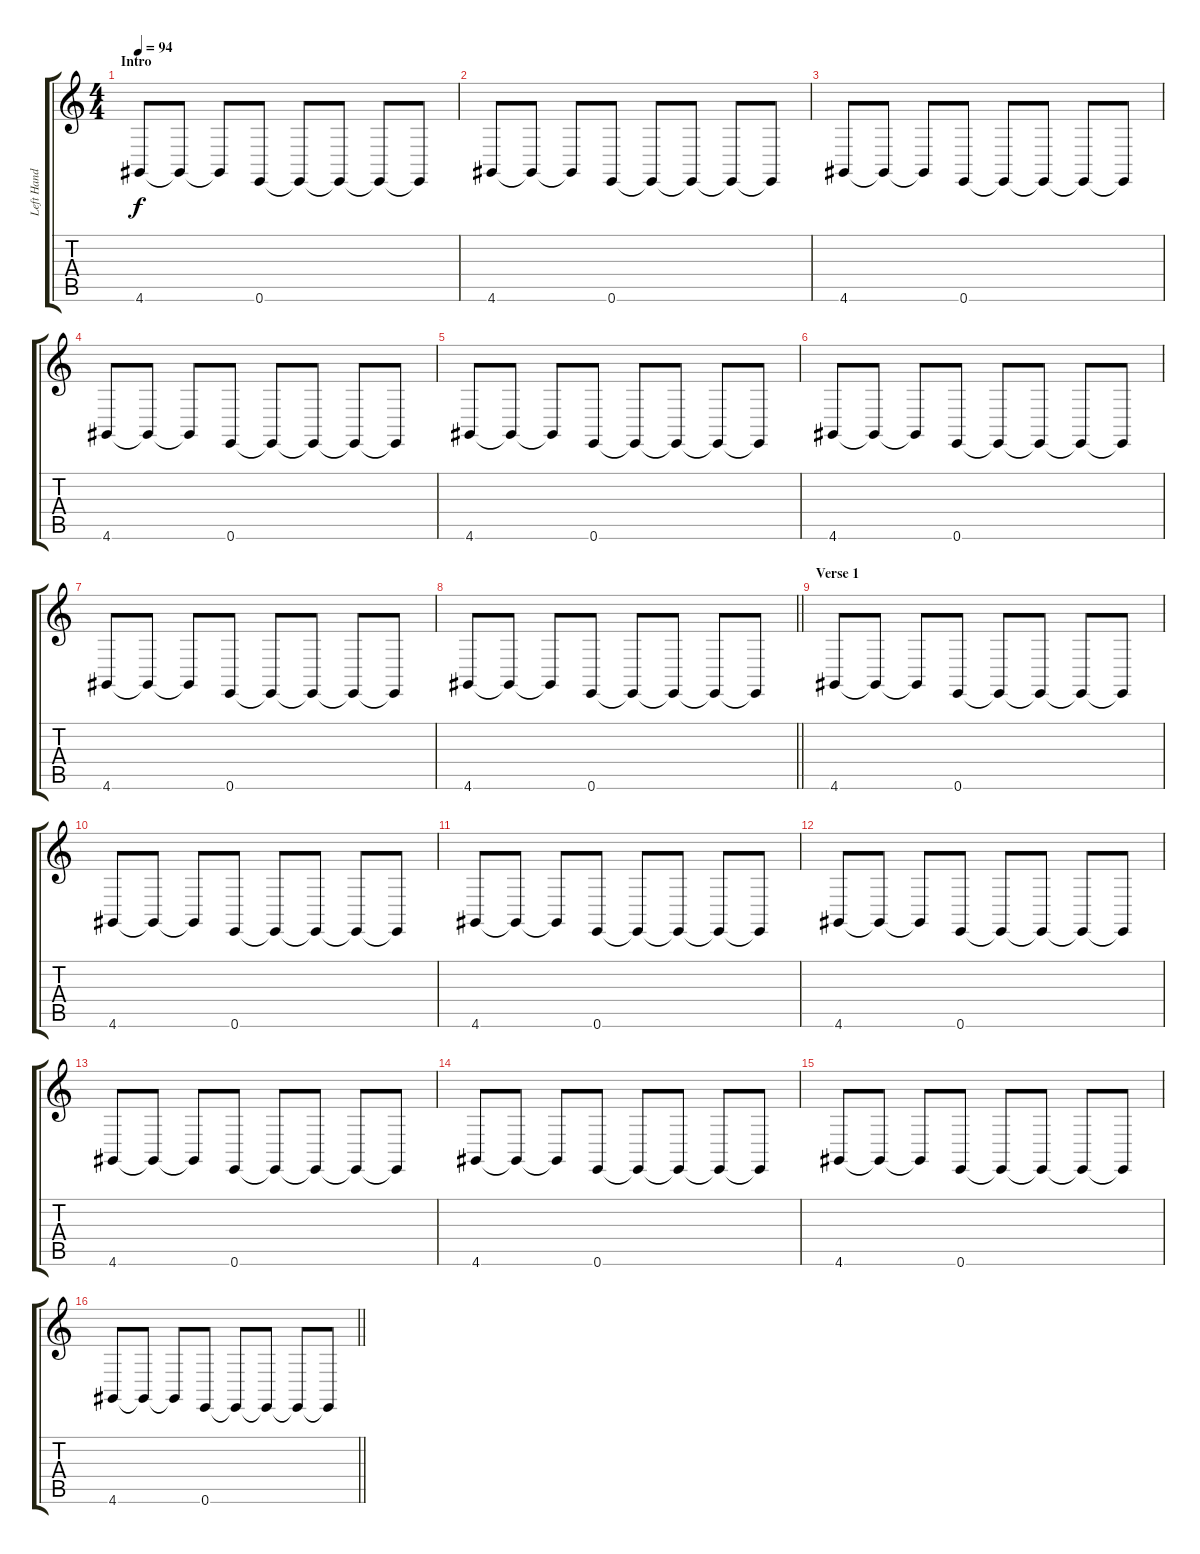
\track ("Left Hand" "Left Hand") {instrument acousticgrandpiano}
\staff {score tabs}
\tuning (E4 B3 G3 D3 A2 E2) {hide}
\ts (4 4)
\section ("" "Intro")
\tempo 94
\clef g2
\ks c
4.6.8{dy f instrument acousticgrandpiano} 4.6{t}.8 4.6{t}.8 0.6.8 0.6{t}.8 0.6{t}.8 0.6{t}.8 0.6{t}.8 |
4.6.8 4.6{t}.8 4.6{t}.8 0.6.8 0.6{t}.8 0.6{t}.8 0.6{t}.8 0.6{t}.8 |
4.6.8 4.6{t}.8 4.6{t}.8 0.6.8 0.6{t}.8 0.6{t}.8 0.6{t}.8 0.6{t}.8 |
4.6.8 4.6{t}.8 4.6{t}.8 0.6.8 0.6{t}.8 0.6{t}.8 0.6{t}.8 0.6{t}.8 |
4.6.8 4.6{t}.8 4.6{t}.8 0.6.8 0.6{t}.8 0.6{t}.8 0.6{t}.8 0.6{t}.8 |
4.6.8 4.6{t}.8 4.6{t}.8 0.6.8 0.6{t}.8 0.6{t}.8 0.6{t}.8 0.6{t}.8 |
4.6.8 4.6{t}.8 4.6{t}.8 0.6.8 0.6{t}.8 0.6{t}.8 0.6{t}.8 0.6{t}.8 |
\barLineRight lightlight
4.6.8 4.6{t}.8 4.6{t}.8 0.6.8 0.6{t}.8 0.6{t}.8 0.6{t}.8 0.6{t}.8 |
\section ("" "Verse 1")
4.6.8 4.6{t}.8 4.6{t}.8 0.6.8 0.6{t}.8 0.6{t}.8 0.6{t}.8 0.6{t}.8 |
4.6.8 4.6{t}.8 4.6{t}.8 0.6.8 0.6{t}.8 0.6{t}.8 0.6{t}.8 0.6{t}.8 |
4.6.8 4.6{t}.8 4.6{t}.8 0.6.8 0.6{t}.8 0.6{t}.8 0.6{t}.8 0.6{t}.8 |
4.6.8 4.6{t}.8 4.6{t}.8 0.6.8 0.6{t}.8 0.6{t}.8 0.6{t}.8 0.6{t}.8 |
4.6.8 4.6{t}.8 4.6{t}.8 0.6.8 0.6{t}.8 0.6{t}.8 0.6{t}.8 0.6{t}.8 |
4.6.8 4.6{t}.8 4.6{t}.8 0.6.8 0.6{t}.8 0.6{t}.8 0.6{t}.8 0.6{t}.8 |
4.6.8 4.6{t}.8 4.6{t}.8 0.6.8 0.6{t}.8 0.6{t}.8 0.6{t}.8 0.6{t}.8 |
\barLineRight lightlight
4.6.8 4.6{t}.8 4.6{t}.8 0.6.8 0.6{t}.8 0.6{t}.8 0.6{t}.8 0.6{t}.8
